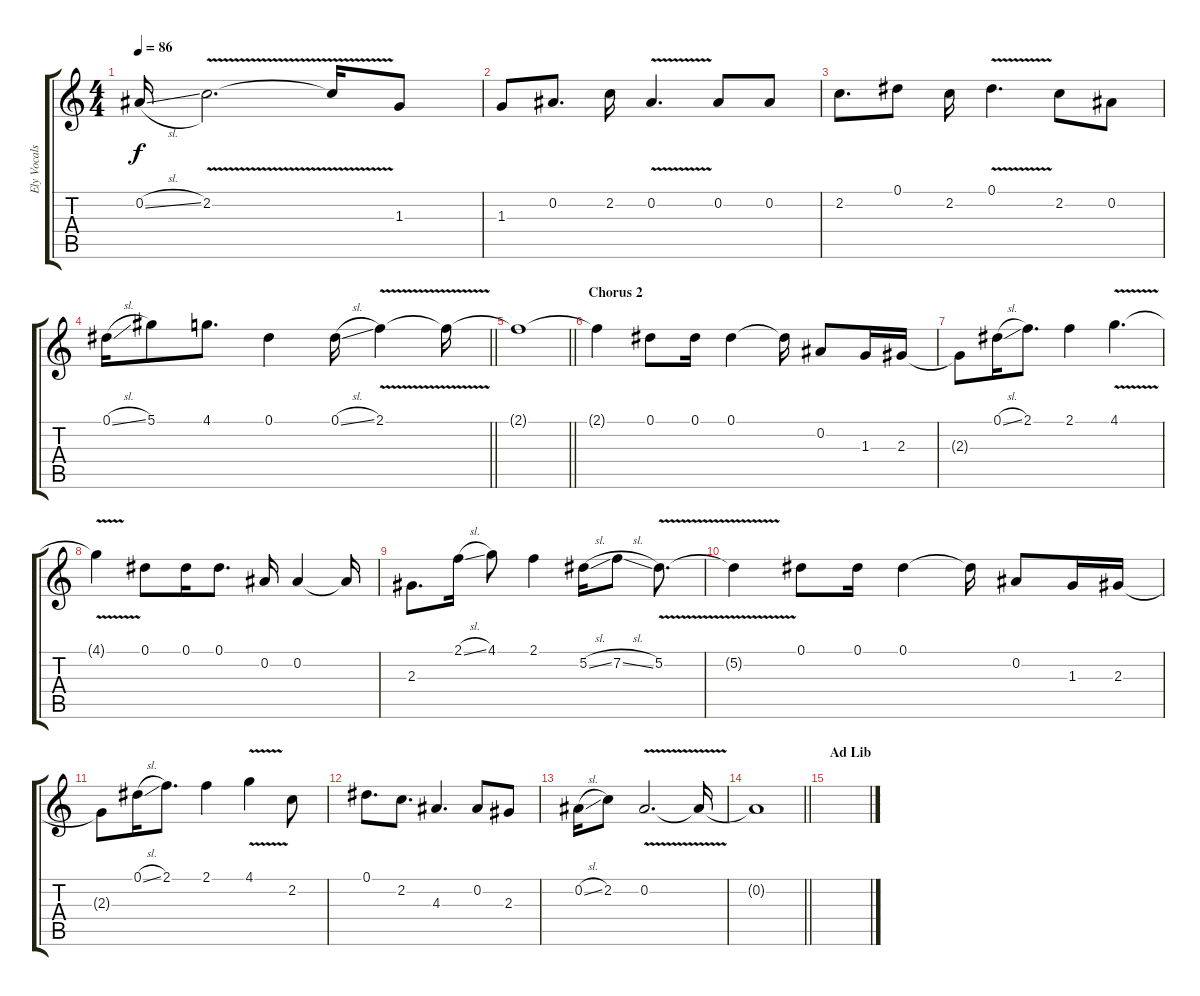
\track ("Ely Vocals" "Ely Vocals") {instrument acousticguitarsteel}
\staff {score tabs}
\tuning (Eb4 Bb3 Gb3 Db3 Ab2 Eb2) {hide}
\ts (4 4)
\tempo 86
\clef g2
\ks c
0.2{sl}.16{dy f} 2.2{v}.2{d} 2.2{t}.16 1.3.8 |
1.3.8 0.2.8{d} 2.2.16 0.2{v}.4{d} 0.2.8 0.2.8 |
2.2.8{d} 0.1.8 2.2.16 0.1{v}.4{d} 2.2.8 0.2.8 |
\barLineRight lightlight
0.1{sl}.16 5.1.8 4.1.8{d} 0.1.4 0.1{sl}.16 2.1{v}.4 2.1{t}.16 |
\barLineRight lightlight
2.1{t}.1 |
\section ("" "Chorus 2")
2.1{t}.4 0.1.8 0.1.16 0.1.4 0.1{t}.16 0.2.8 1.3.16 2.3.16 |
2.3{t}.8 0.1{sl}.16 2.1.8{d} 2.1.4 4.1{v}.4{d} |
4.1{t}.4 0.1.8 0.1.16 0.1.8{d} 0.2.16 0.2.4 0.2{t}.16 |
2.3.8{d} 2.1{sl}.16 4.1.8 2.1.4 5.2{sl}.16 7.2{sl}.8 5.2{v}.8{d} |
5.2{t}.4 0.1.8 0.1.16 0.1.4 0.1{t}.16 0.2.8 1.3.16 2.3.16 |
2.3{t}.8 0.1{sl}.16 2.1.8{d} 2.1.4 4.1{v}.4 2.2.8 |
0.1.8{d} 2.2.8{d} 4.3.4{d} 0.2.8 2.3.8 |
0.2{sl}.16 2.2.8 0.2{v}.2{d} 0.2{t}.16 |
\barLineRight lightlight
0.2{t}.1 |
\section ("" "Ad Lib")
